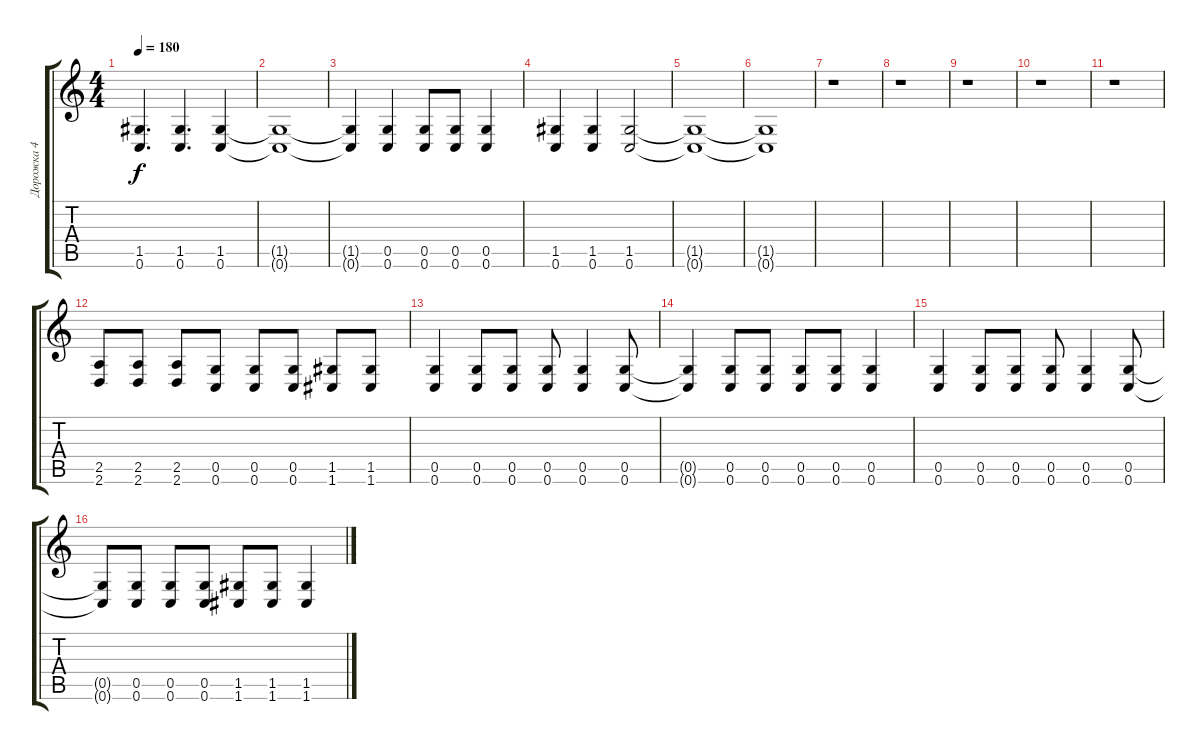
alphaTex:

\track ("Дорожка 4" "Дорожка 4") {instrument distortionguitar}
\staff {score tabs}
\tuning (D4 A3 F3 C3 G2 C2) {hide}
\ts (4 4)
\tempo 180
\clef g2
\ks c
(1.5 0.6).4{d dy f} (1.5 0.6).4{d} (1.5 0.6).4 |
(1.5{t} 0.6{t}).1 |
(1.5{t} 0.6{t}).4 (0.5 0.6).4 (0.5 0.6).8 (0.5 0.6).8 (0.5 0.6).4 |
(1.5 0.6).4 (1.5 0.6).4 (1.5 0.6).2 |
(1.5{t} 0.6{t}).1 |
(1.5{t} 0.6{t}).1 |
r.1 |
r.1 |
r.1 |
r.1 |
r.1 |
(2.5 2.6).8 (2.5 2.6).8 (2.5 2.6).8 (0.5 0.6).8 (0.5 0.6).8 (0.5 0.6).8 (1.5 1.6).8 (1.5 1.6).8 |
(0.5 0.6).4 (0.5 0.6).8 (0.5 0.6).8 (0.5 0.6).8 (0.5 0.6).4 (0.5 0.6).8 |
(0.5{t} 0.6{t}).4 (0.5 0.6).8 (0.5 0.6).8 (0.5 0.6).8 (0.5 0.6).8 (0.5 0.6).4 |
(0.5 0.6).4 (0.5 0.6).8 (0.5 0.6).8 (0.5 0.6).8 (0.5 0.6).4 (0.5 0.6).8 |
(0.5{t} 0.6{t}).8 (0.5 0.6).8 (0.5 0.6).8 (0.5 0.6).8 (1.5 1.6).8 (1.5 1.6).8 (1.5 1.6).4
